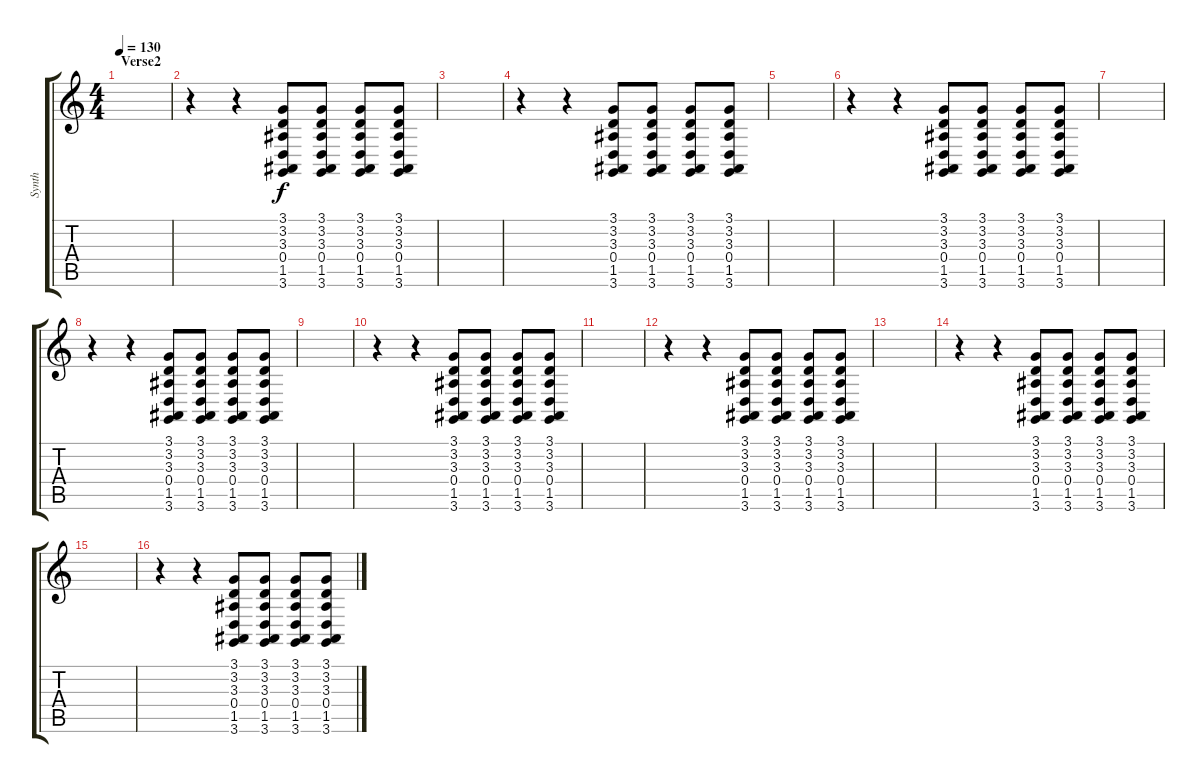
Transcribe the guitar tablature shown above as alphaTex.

\track ("Synth" "Synth") {instrument lead3calliope}
\staff {score tabs}
\tuning (E4 B3 G3 D3 A2 E2) {hide}
\ts (4 4)
\section ("" "Verse2")
\tempo 130
\clef g2
\ks c
|
r.4{volume 10} r.4 (3.1 3.2 3.3 0.4 1.5 3.6).8 (3.1 3.2 3.3 0.4 1.5 3.6).8 (3.1 3.2 3.3 0.4 1.5 3.6).8 (3.1 3.2 3.3 0.4 1.5 3.6).8 |
|
r.4 r.4 (3.1 3.2 3.3 0.4 1.5 3.6).8 (3.1 3.2 3.3 0.4 1.5 3.6).8 (3.1 3.2 3.3 0.4 1.5 3.6).8 (3.1 3.2 3.3 0.4 1.5 3.6).8 |
|
r.4 r.4 (3.1 3.2 3.3 0.4 1.5 3.6).8 (3.1 3.2 3.3 0.4 1.5 3.6).8 (3.1 3.2 3.3 0.4 1.5 3.6).8 (3.1 3.2 3.3 0.4 1.5 3.6).8 |
|
r.4 r.4 (3.1 3.2 3.3 0.4 1.5 3.6).8 (3.1 3.2 3.3 0.4 1.5 3.6).8 (3.1 3.2 3.3 0.4 1.5 3.6).8 (3.1 3.2 3.3 0.4 1.5 3.6).8 |
|
r.4{volume 10} r.4 (3.1 3.2 3.3 0.4 1.5 3.6).8 (3.1 3.2 3.3 0.4 1.5 3.6).8 (3.1 3.2 3.3 0.4 1.5 3.6).8 (3.1 3.2 3.3 0.4 1.5 3.6).8 |
|
r.4 r.4 (3.1 3.2 3.3 0.4 1.5 3.6).8 (3.1 3.2 3.3 0.4 1.5 3.6).8 (3.1 3.2 3.3 0.4 1.5 3.6).8 (3.1 3.2 3.3 0.4 1.5 3.6).8 |
|
r.4 r.4 (3.1 3.2 3.3 0.4 1.5 3.6).8 (3.1 3.2 3.3 0.4 1.5 3.6).8 (3.1 3.2 3.3 0.4 1.5 3.6).8 (3.1 3.2 3.3 0.4 1.5 3.6).8 |
|
r.4 r.4 (3.1 3.2 3.3 0.4 1.5 3.6).8 (3.1 3.2 3.3 0.4 1.5 3.6).8 (3.1 3.2 3.3 0.4 1.5 3.6).8 (3.1 3.2 3.3 0.4 1.5 3.6).8
